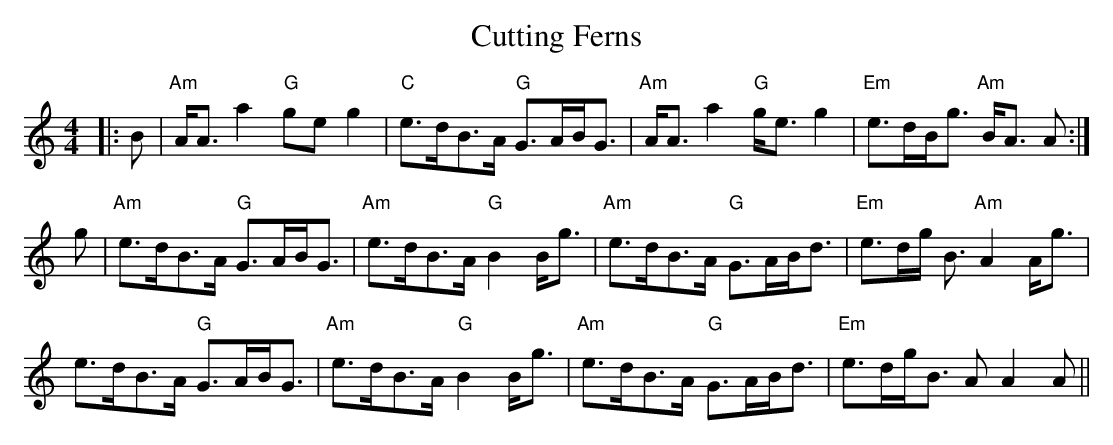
X:1
T:Cutting Ferns
M:4/4
L:1/8
K:Am
|:B|"Am"A<A a2 "G"geg2|"C"e>dB>A "G"G>AB<G|"Am" A<A a2 "G"g<eg2|
"Em"e>dB<g "Am"B<A A:|!
g|"Am"e>dB>A "G"G>AB<G|"Am"e>dB>A "G"B2B<g|"Am"e>dB>A "G"G>AB<d|"Em"e>dg
<B "Am"A2A<g|!
e>dB>A "G"G>AB<G|"Am"e>dB>A "G"B2B<g|"Am"e>dB>A "G"G>AB<d|"Em"e>dg<B Am"
A2A||!
